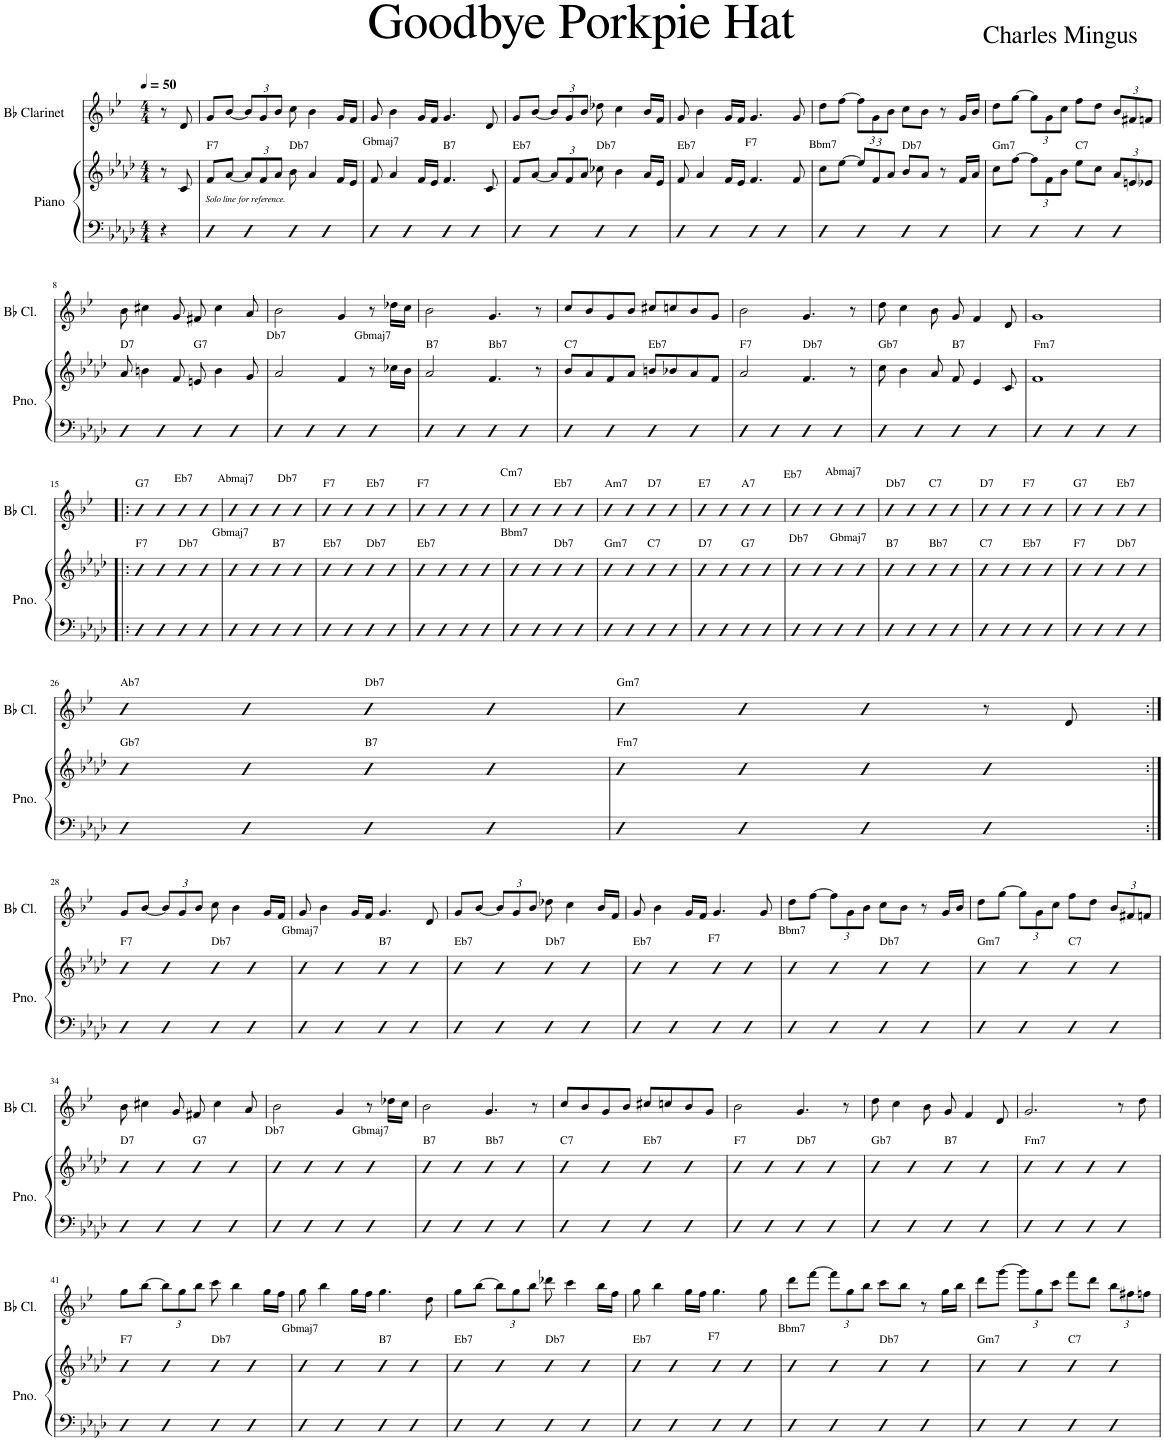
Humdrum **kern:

**kern	**kern	**kern
*part2	*part2	*part1
*staff3	*staff2	*staff1
*I"Piano	*	*I"Bb Clarinet
*I'Pno.	*	*I'Bb Cl.
*clefF4	*clefG2	*clefG2
*	*	*ITrd1c2
*k[b-e-a-d-]	*k[b-e-a-d-]	*k[b-e-]
*M4/4	*M4/4	*M4/4
*MM50	*MM50	*MM50
=1	=1	=1
4r	8r	8r
.	8c/	8d/
=2	=2	=2
!	!LO:TX:a:t=F7	!
!	!LO:TX:b:i:t=Solo line for reference.	!
4D-	8f/L	8g/L
.	[8a-/J	[8b-/J
*	*Xbrackettup	*Xbrackettup
4D-	12a-/L]	12b-/L]
.	12f/	12g/
.	12a-/J	12b-/J
!	!LO:TX:a:t=Db7	!
4D-	8b-\	8cc\
.	4a-/	4b-\
4D-	.	.
.	16f/LL	16g/LL
.	16e-/JJ	16f/JJ
=3	=3	=3
!	!LO:TX:a:t=Gbmaj7	!
4D-	8f/	8g/
.	4a-/	4b-\
4D-	.	.
.	16f/LL	16g/LL
.	16e-/JJ	16f/JJ
!	!LO:TX:a:t=B7	!
4D-	4.f/	4.g/
4D-	.	.
.	8c/	8d/
=4	=4	=4
!	!LO:TX:a:t=Eb7	!
4D-	8f/L	8g/L
.	[8a-/J	[8b-/J
4D-	12a-/L]	12b-/L]
.	12f/	12g/
.	12a-/J	12b-/J
!	!LO:TX:a:t=Db7	!
4D-	8cc-X\	8dd-X\
.	4b-\	4cc\
4D-	.	.
.	16a-/LL	16b-/LL
.	16e-/JJ	16f/JJ
=5	=5	=5
!	!LO:TX:a:t=Eb7	!
4D-	8f/	8g/
.	4a-/	4b-\
4D-	.	.
.	16f/LL	16g/LL
.	16e-/JJ	16f/JJ
!	!LO:TX:a:t=F7	!
4D-	4.f/	4.g/
4D-	.	.
.	8f/	8g/
=6	=6	=6
!	!LO:TX:a:t=Bbm7	!
4D-	8cc\L	8dd\L
.	[8ee-\J	[8ff\J
4D-	12ee-/L]	12ff\L]
.	12f/	12g\
.	12a-/J	12b-\J
!	!LO:TX:a:t=Db7	!
4D-	8b-/L	8cc\L
.	8a-/J	8b-\J
4D-	8r	8r
.	16f/LL	16g/LL
.	16a-/JJ	16b-/JJ
=7	=7	=7
!	!LO:TX:a:t=Gm7	!
4D-	8cc\L	8dd\L
.	[8ff\J	[8gg\J
4D-	12ff\L]	12gg\L]
.	12f\	12g\
.	12b-\J	12cc\J
!	!LO:TX:a:t=C7	!
4D-	8ee-\L	8ff\L
.	8cc\J	8dd\J
4D-	12a-/L	12b-/L
.	12en/	12f#X/
.	12e-X/J	12fn/J
!!LO:LB:g=z
=8	=8	=8
!	!LO:TX:a:t=D7	!
4D-	8a-/	8b-\
.	4bn\	4cc#X\
4D-	.	.
.	8f/	8g/
!	!LO:TX:a:t=G7	!
4D-	8en/	8f#X/
.	4b\	4cc#\
4D-	.	.
.	8g/	8a/
=9	=9	=9
!	!LO:TX:a:t=Db7	!
4D-	2a-/	2b-\
4D-	.	.
!	!LO:TX:a:t=Gbmaj7	!
4D-	4f/	4g/
4D-	8r	8r
.	16cc-X\LL	16dd-X\LL
.	16b-\JJ	16cc\JJ
=10	=10	=10
!	!LO:TX:a:t=B7	!
4D-	2a-/	2b-\
4D-	.	.
!	!LO:TX:a:t=Bb7	!
4D-	4.f/	4.g/
4D-	.	.
.	8r	8r
=11	=11	=11
!	!LO:TX:a:t=C7	!
4D-	8b-/L	8cc/L
.	8a-/	8b-/
4D-	8f/	8g/
.	8a-/J	8b-/J
!	!LO:TX:a:t=Eb7	!
4D-	8bn/L	8cc#X/L
.	8b-X/	8ccn/
4D-	8a-/	8b-/
.	8f/J	8g/J
=12	=12	=12
!	!LO:TX:a:t=F7	!
4D-	2a-/	2b-\
4D-	.	.
!	!LO:TX:a:t=Db7	!
4D-	4.f/	4.g/
4D-	.	.
.	8r	8r
=13	=13	=13
!	!LO:TX:a:t=Gb7	!
4D-	8cc\	8dd\
.	4b-\	4cc\
4D-	.	.
.	8a-/	8b-\
!	!LO:TX:a:t=B7	!
4D-	8f/	8g/
.	4e-/	4f/
4D-	.	.
.	8c/	8d/
=14	=14	=14
!	!LO:TX:a:t=Fm7	!
4D-	1f	1g
4D-	.	.
4D-	.	.
4D-	.	.
!!LO:LB:g=z
=15!|:	=15!|:	=15!|:
!	!	!LO:TX:a:t=G7
!	!LO:TX:a:t=F7	!
4D-	4b-	4cc
4D-	4b-	4cc
!	!	!LO:TX:a:t=Eb7
!	!LO:TX:a:t=Db7	!
4D-	4b-	4cc
4D-	4b-	4cc
=16	=16	=16
!	!	!LO:TX:a:t=Abmaj7
!	!LO:TX:a:t=Gbmaj7	!
4D-	4b-	4cc
4D-	4b-	4cc
!	!	!LO:TX:a:t=Db7
!	!LO:TX:a:t=B7	!
4D-	4b-	4cc
4D-	4b-	4cc
=17	=17	=17
!	!	!LO:TX:a:t=F7
!	!LO:TX:a:t=Eb7	!
4D-	4b-	4cc
4D-	4b-	4cc
!	!	!LO:TX:a:t=Eb7
!	!LO:TX:a:t=Db7	!
4D-	4b-	4cc
4D-	4b-	4cc
=18	=18	=18
!	!	!LO:TX:a:t=F7
!	!LO:TX:a:t=Eb7	!
4D-	4b-	4cc
4D-	4b-	4cc
4D-	4b-	4cc
4D-	4b-	4cc
=19	=19	=19
!	!	!LO:TX:a:t=Cm7
!	!LO:TX:a:t=Bbm7	!
4D-	4b-	4cc
4D-	4b-	4cc
!	!	!LO:TX:a:t=Eb7
!	!LO:TX:a:t=Db7	!
4D-	4b-	4cc
4D-	4b-	4cc
=20	=20	=20
!	!	!LO:TX:a:t=Am7
!	!LO:TX:a:t=Gm7	!
4D-	4b-	4cc
4D-	4b-	4cc
!	!	!LO:TX:a:t=D7
!	!LO:TX:a:t=C7	!
4D-	4b-	4cc
4D-	4b-	4cc
=21	=21	=21
!	!	!LO:TX:a:t=E7
!	!LO:TX:a:t=D7	!
4D-	4b-	4cc
4D-	4b-	4cc
!	!	!LO:TX:a:t=A7
!	!LO:TX:a:t=G7	!
4D-	4b-	4cc
4D-	4b-	4cc
=22	=22	=22
!	!	!LO:TX:a:t=Eb7
!	!LO:TX:a:t=Db7	!
4D-	4b-	4cc
4D-	4b-	4cc
!	!	!LO:TX:a:t=Abmaj7
!	!LO:TX:a:t=Gbmaj7	!
4D-	4b-	4cc
4D-	4b-	4cc
=23	=23	=23
!	!	!LO:TX:a:t=Db7
!	!LO:TX:a:t=B7	!
4D-	4b-	4cc
4D-	4b-	4cc
!	!	!LO:TX:a:t=C7
!	!LO:TX:a:t=Bb7	!
4D-	4b-	4cc
4D-	4b-	4cc
=24	=24	=24
!	!	!LO:TX:a:t=D7
!	!LO:TX:a:t=C7	!
4D-	4b-	4cc
4D-	4b-	4cc
!	!	!LO:TX:a:t=F7
!	!LO:TX:a:t=Eb7	!
4D-	4b-	4cc
4D-	4b-	4cc
=25	=25	=25
!	!	!LO:TX:a:t=G7
!	!LO:TX:a:t=F7	!
4D-	4b-	4cc
4D-	4b-	4cc
!	!	!LO:TX:a:t=Eb7
!	!LO:TX:a:t=Db7	!
4D-	4b-	4cc
4D-	4b-	4cc
!!LO:LB:g=z
=26	=26	=26
!	!	!LO:TX:a:t=Ab7
!	!LO:TX:a:t=Gb7	!
4D-	4b-	4cc
4D-	4b-	4cc
!	!	!LO:TX:a:t=Db7
!	!LO:TX:a:t=B7	!
4D-	4b-	4cc
4D-	4b-	4cc
=27	=27	=27
!	!	!LO:TX:a:t=Gm7
!	!LO:TX:a:t=Fm7	!
4D-	4b-	4cc
4D-	4b-	4cc
4D-	4b-	4cc
4D-	4b-	8r
.	.	8d/
!!LO:LB:g=z
=28:|!	=28:|!	=28:|!
!	!LO:TX:a:t=F7	!
4D-	4b-	8g/L
.	.	[8b-/J
4D-	4b-	12b-/L]
.	.	12g/
.	.	12b-/J
!	!LO:TX:a:t=Db7	!
4D-	4b-	8cc\
.	.	4b-\
4D-	4b-	.
.	.	16g/LL
.	.	16f/JJ
=29	=29	=29
!	!LO:TX:a:t=Gbmaj7	!
4D-	4b-	8g/
.	.	4b-\
4D-	4b-	.
.	.	16g/LL
.	.	16f/JJ
!	!LO:TX:a:t=B7	!
4D-	4b-	4.g/
4D-	4b-	.
.	.	8d/
=30	=30	=30
!	!LO:TX:a:t=Eb7	!
4D-	4b-	8g/L
.	.	[8b-/J
4D-	4b-	12b-/L]
.	.	12g/
.	.	12b-/J
!	!LO:TX:a:t=Db7	!
4D-	4b-	8dd-X\
.	.	4cc\
4D-	4b-	.
.	.	16b-/LL
.	.	16f/JJ
=31	=31	=31
!	!LO:TX:a:t=Eb7	!
4D-	4b-	8g/
.	.	4b-\
4D-	4b-	.
.	.	16g/LL
.	.	16f/JJ
!	!LO:TX:a:t=F7	!
4D-	4b-	4.g/
4D-	4b-	.
.	.	8g/
=32	=32	=32
!	!LO:TX:a:t=Bbm7	!
4D-	4b-	8dd\L
.	.	[8ff\J
4D-	4b-	12ff\L]
.	.	12g\
.	.	12b-\J
!	!LO:TX:a:t=Db7	!
4D-	4b-	8cc\L
.	.	8b-\J
4D-	4b-	8r
.	.	16g/LL
.	.	16b-/JJ
=33	=33	=33
!	!LO:TX:a:t=Gm7	!
4D-	4b-	8dd\L
.	.	[8gg\J
4D-	4b-	12gg\L]
.	.	12g\
.	.	12cc\J
!	!LO:TX:a:t=C7	!
4D-	4b-	8ff\L
.	.	8dd\J
4D-	4b-	12b-/L
.	.	12f#X/
.	.	12fn/J
!!LO:LB:g=z
=34	=34	=34
!	!LO:TX:a:t=D7	!
4D-	4b-	8b-\
.	.	4cc#X\
4D-	4b-	.
.	.	8g/
!	!LO:TX:a:t=G7	!
4D-	4b-	8f#X/
.	.	4cc#\
4D-	4b-	.
.	.	8a/
=35	=35	=35
!	!LO:TX:a:t=Db7	!
4D-	4b-	2b-\
4D-	4b-	.
!	!LO:TX:a:t=Gbmaj7	!
4D-	4b-	4g/
4D-	4b-	8r
.	.	16dd-X\LL
.	.	16cc\JJ
=36	=36	=36
!	!LO:TX:a:t=B7	!
4D-	4b-	2b-\
4D-	4b-	.
!	!LO:TX:a:t=Bb7	!
4D-	4b-	4.g/
4D-	4b-	.
.	.	8r
=37	=37	=37
!	!LO:TX:a:t=C7	!
4D-	4b-	8cc/L
.	.	8b-/
4D-	4b-	8g/
.	.	8b-/J
!	!LO:TX:a:t=Eb7	!
4D-	4b-	8cc#X/L
.	.	8ccn/
4D-	4b-	8b-/
.	.	8g/J
=38	=38	=38
!	!LO:TX:a:t=F7	!
4D-	4b-	2b-\
4D-	4b-	.
!	!LO:TX:a:t=Db7	!
4D-	4b-	4.g/
4D-	4b-	.
.	.	8r
=39	=39	=39
!	!LO:TX:a:t=Gb7	!
4D-	4b-	8dd\
.	.	4cc\
4D-	4b-	.
.	.	8b-\
!	!LO:TX:a:t=B7	!
4D-	4b-	8g/
.	.	4f/
4D-	4b-	.
.	.	8d/
=40	=40	=40
!	!LO:TX:a:t=Fm7	!
4D-	4b-	2.g/
4D-	4b-	.
4D-	4b-	.
4D-	4b-	8r
.	.	8dd\
!!LO:LB:g=z
=41	=41	=41
!	!LO:TX:a:t=F7	!
4D-	4b-	8gg\L
.	.	[8bb-\J
4D-	4b-	12bb-\L]
.	.	12gg\
.	.	12bb-\J
!	!LO:TX:a:t=Db7	!
4D-	4b-	8ccc\
.	.	4bb-\
4D-	4b-	.
.	.	16gg\LL
.	.	16ff\JJ
=42	=42	=42
!	!LO:TX:a:t=Gbmaj7	!
4D-	4b-	8gg\
.	.	4bb-\
4D-	4b-	.
.	.	16gg\LL
.	.	16ff\JJ
!	!LO:TX:a:t=B7	!
4D-	4b-	4.gg\
4D-	4b-	.
.	.	8dd\
=43	=43	=43
!	!LO:TX:a:t=Eb7	!
4D-	4b-	8gg\L
.	.	[8bb-\J
4D-	4b-	12bb-\L]
.	.	12gg\
.	.	12bb-\J
!	!LO:TX:a:t=Db7	!
4D-	4b-	8ddd-X\
.	.	4ccc\
4D-	4b-	.
.	.	16bb-\LL
.	.	16ff\JJ
=44	=44	=44
!	!LO:TX:a:t=Eb7	!
4D-	4b-	8gg\
.	.	4bb-\
4D-	4b-	.
.	.	16gg\LL
.	.	16ff\JJ
!	!LO:TX:a:t=F7	!
4D-	4b-	4.gg\
4D-	4b-	.
.	.	8gg\
=45	=45	=45
!	!LO:TX:a:t=Bbm7	!
4D-	4b-	8ddd\L
.	.	[8fff\J
4D-	4b-	12fff\L]
.	.	12gg\
.	.	12bb-\J
!	!LO:TX:a:t=Db7	!
4D-	4b-	8ccc\L
.	.	8bb-\J
4D-	4b-	8r
.	.	16gg\LL
.	.	16bb-\JJ
=46	=46	=46
!	!LO:TX:a:t=Gm7	!
4D-	4b-	8ddd\L
.	.	[8ggg\J
4D-	4b-	12ggg\L]
.	.	12gg\
.	.	12ccc\J
!	!LO:TX:a:t=C7	!
4D-	4b-	8fff\L
.	.	8ddd\J
4D-	4b-	12bb-\L
.	.	12ff#X\
.	.	12ffn\J
=	=	=
*-	*-	*-
